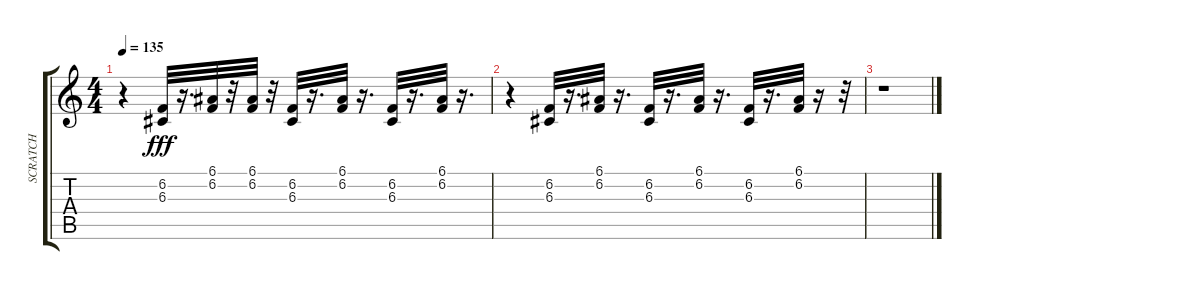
\track ("SCRATCH" "SCRATCH") {instrument lead5charang}
\staff {score tabs}
\tuning (E4 B3 G3 D3 A2 E2) {hide}
\ts (4 4)
\tempo 135
\clef g2
\ks c
r.4{dy fff} (6.2 6.3).32 r.16{d} (6.1 6.2).32 r.32 (6.1 6.2).32 r.32 (6.2 6.3).32 r.16{d} (6.1 6.2).32 r.16{d} (6.2 6.3).32 r.16{d} (6.1 6.2).32 r.16{d} |
r.4 (6.2 6.3).32 r.16{d} (6.1 6.2).32 r.16{d} (6.2 6.3).32 r.16{d} (6.1 6.2).32 r.16{d} (6.2 6.3).32 r.16{d} (6.1 6.2).32 r.16 r.32 |
r.1
